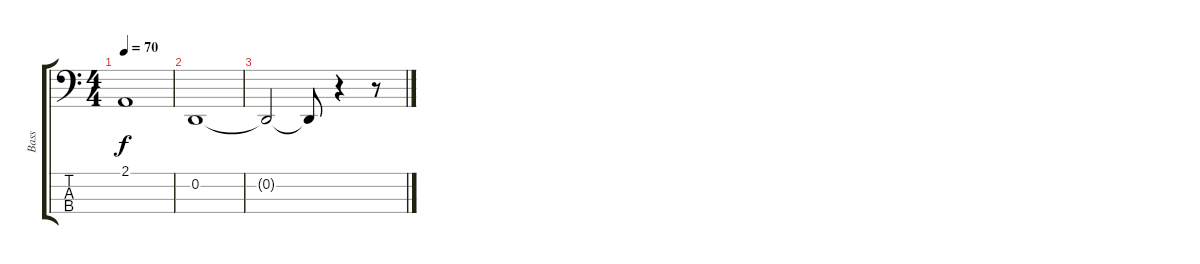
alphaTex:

\track ("Bass" "Bass") {instrument stringensemble1}
\staff {score tabs}
\tuning (G2 D2 A1 E1) {hide}
\ts (4 4)
\tempo 70
\clef f4
\ks c
2.1{t}.1{dy f} |
0.2.1 |
0.2{t}.2 0.2{t}.8 r.4 r.8
